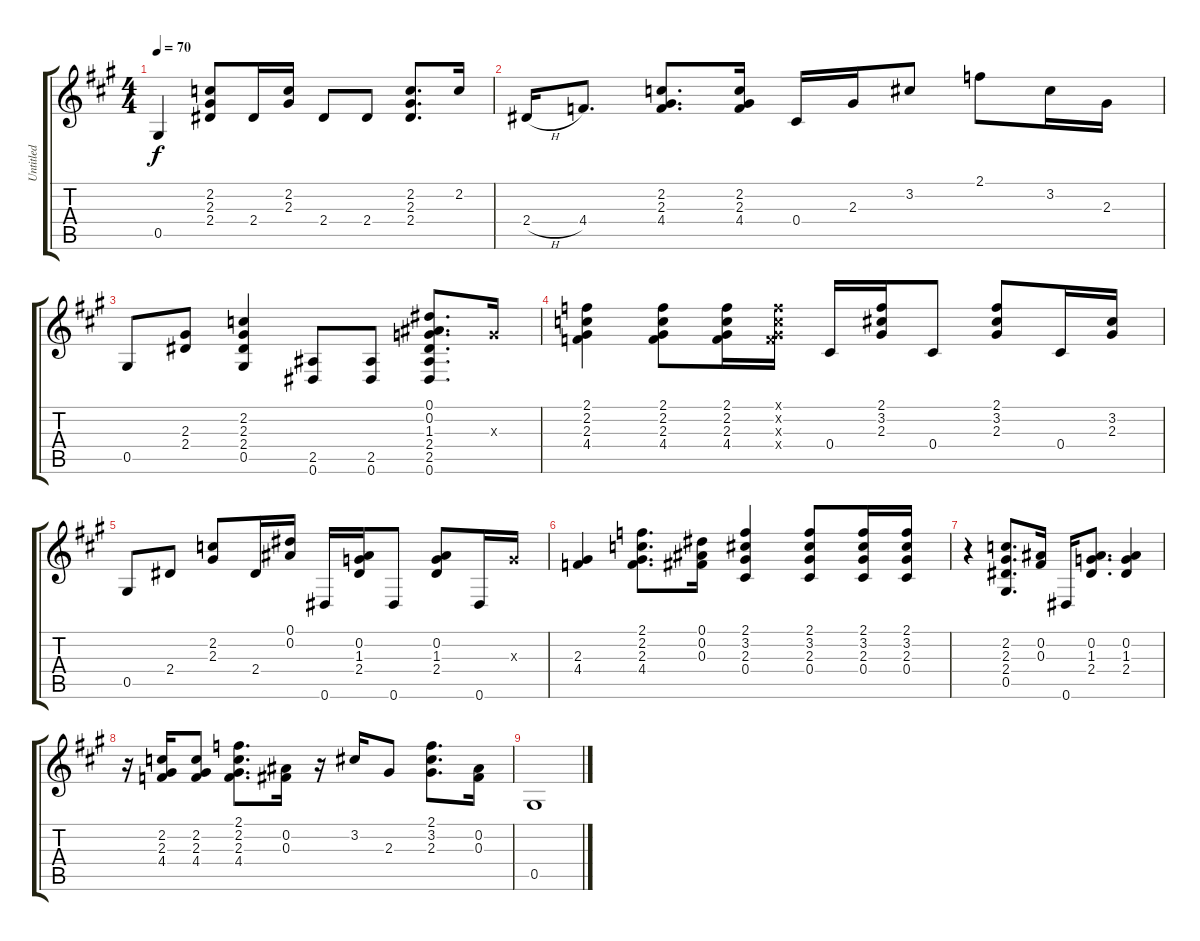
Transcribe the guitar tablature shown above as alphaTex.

\track ("Untitled" "Untitled") {instrument electricguitarclean}
\staff {score tabs}
\tuning (Eb4 Bb3 Gb3 Db3 Ab2 Eb2) {hide}
\ts (4 4)
\section ("" " ")
\tempo 70
\clef g2
\ks a
0.5.4{dy f} (2.2 2.3 2.4).8 2.4.16 (2.2 2.3).16 2.4.8 2.4.8 (2.2 2.3 2.4).8{d} 2.2.16 |
2.4{h}.16 4.4.8{d} (2.2 2.3 4.4).8{d} (2.2 2.3 4.4).16 0.4.16 2.3.16 3.2.8 2.1.8 3.2.16 2.3.16 |
0.5.8 (2.3 2.4).8 (2.2 2.3 2.4 0.5).4 (2.5 0.6).8 (2.5 0.6).8 (0.1 0.2 1.3 2.4 2.5 0.6).8{d} 1.3{x}.16 |
(2.1 2.2 2.3 4.4).4 (2.1 2.2 2.3 4.4).8 (2.1 2.2 2.3 4.4).16 (2.1{x} 2.2{x} 2.3{x} 4.4{x}).16 0.4.16 (2.1 3.2 2.3).16 0.4.8 (2.1 3.2 2.3).8 0.4.16 (3.2 2.3).16 |
0.5.8 2.4.8 (2.2 2.3).8 2.4.16 (0.1 0.2).16 0.6.16 (0.2 1.3 2.4).16 0.6.8 (0.2 1.3 2.4).8 0.6.16 1.3{x}.16 |
(2.3 4.4).4 (2.1 2.2 2.3 4.4).8{d} (0.1 0.2 0.3).16 (2.1 3.2 2.3 0.4).4 (2.1 3.2 2.3 0.4).8 (2.1 3.2 2.3 0.4).16 (2.1 3.2 2.3 0.4).16 |
r.4 (2.2 2.3 2.4 0.5).8{d} (0.2 0.3).16 0.6.16 (0.2 1.3 2.4).8{d} (0.2 1.3 2.4).4 |
r.16 (2.2 2.3 4.4).16 (2.2 2.3 4.4).8 (2.1 2.2 2.3 4.4).8{d} (0.2 0.3).16 r.16 3.2.16 2.3.8 (2.1 3.2 2.3).8{d} (0.2 0.3).16 |
0.5.1
